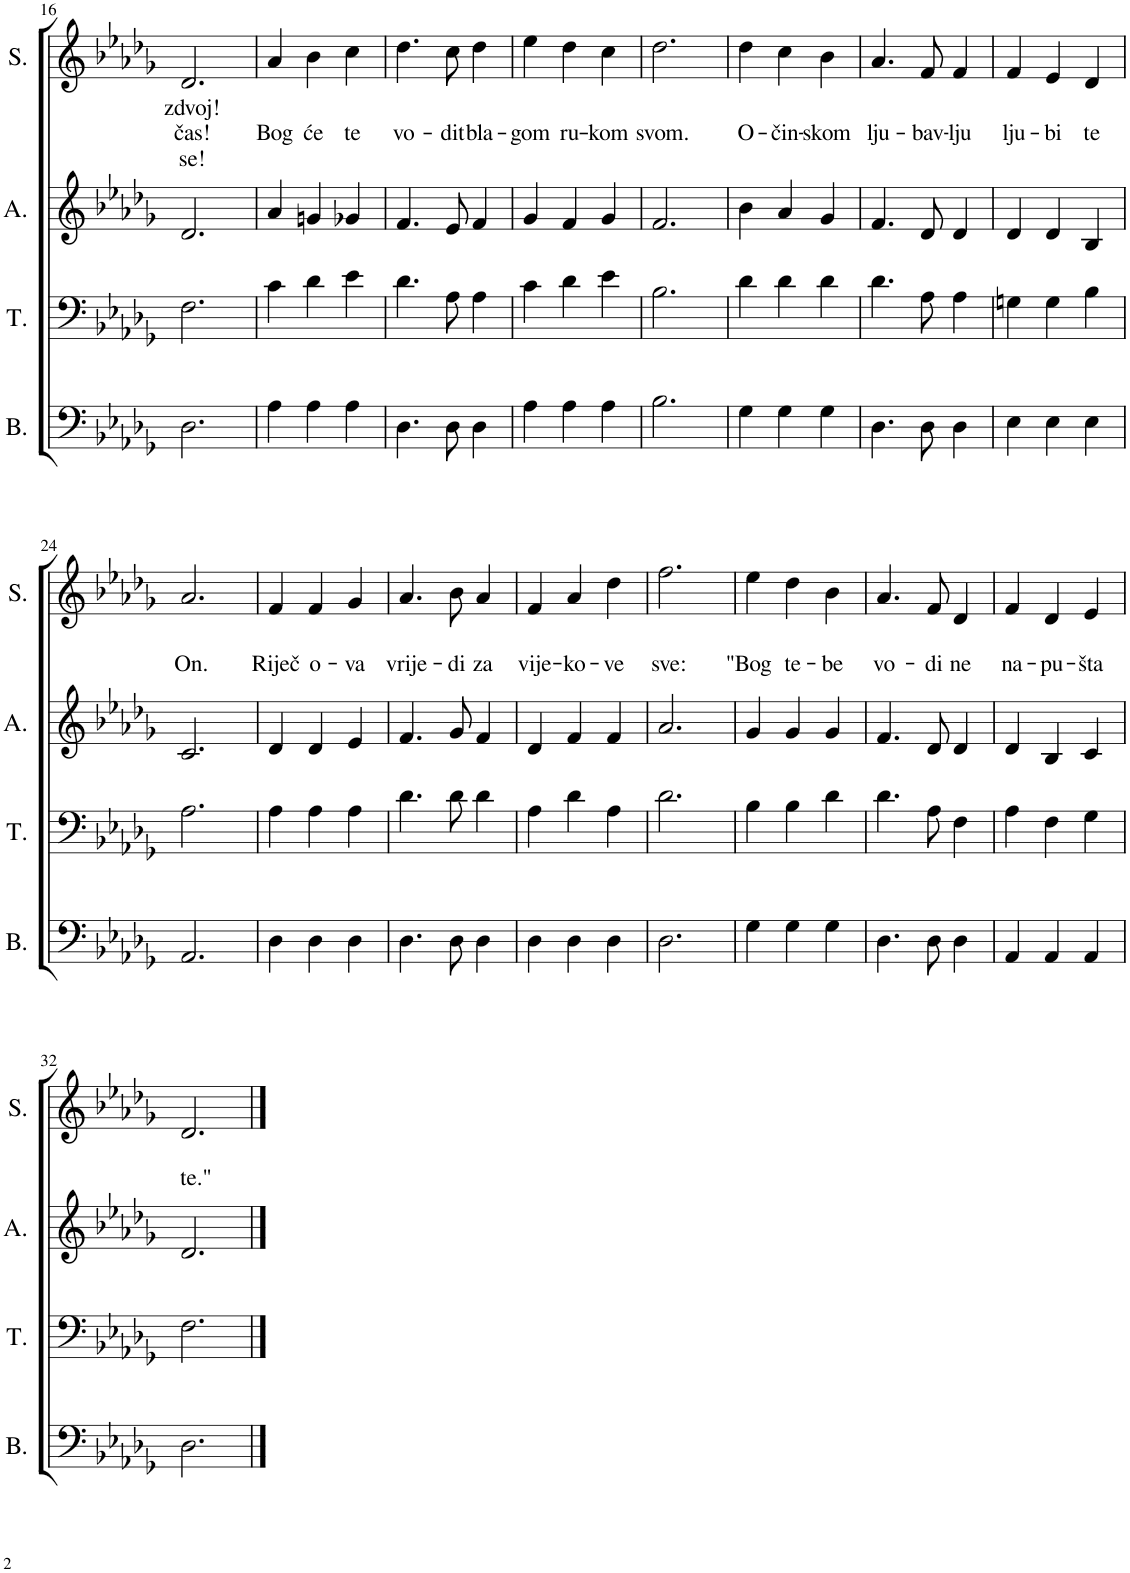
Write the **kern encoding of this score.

**kern	**kern	**kern	**kern	**text	**text	**text
*part4	*part3	*part2	*part1	*part1	*part1	*part1
*staff4	*staff3	*staff2	*staff1	*staff1	*staff1	*staff1
*I"Bass	*I"Tenor	*I"Alto	*I"Soprano	*	*	*
*I'B.	*I'T.	*I'A.	*I'S.	*	*	*
!!LO:PB:g=z
*clefF4	*clefF4	*clefG2	*clefG2	*	*	*
*k[b-e-a-d-g-]	*k[b-e-a-d-g-]	*k[b-e-a-d-g-]	*k[b-e-a-d-g-]	*	*	*
*M3/4	*M3/4	*M3/4	*M3/4	*	*	*
=16	=16	=16	=16	=16	=16	=16
!	!	!	!	!LO:LY:b	!LO:LY:b	!LO:LY:b
2.D-\	2.F\	2.d-/	2.d-/	zdvoj!	čas!	se!
=17	=17	=17	=17	=17	=17	=17
!	!	!	!	!	!LO:LY:b	!
4A-\	4c\	4a-/	4a-/	.	Bog	.
!	!	!	!	!	!LO:LY:b	!
4A-\	4d-\	4gn/	4b-\	.	će	.
!	!	!	!	!	!LO:LY:b	!
4A-\	4e-\	4g-X/	4cc\	.	te	.
=18	=18	=18	=18	=18	=18	=18
!	!	!	!	!	!LO:LY:b	!
4.D-\	4.d-\	4.f/	4.dd-\	.	vo-	.
!	!	!	!	!	!LO:LY:b	!
8D-\	8A-\	8e-/	8cc\	.	-dit	.
!	!	!	!	!	!LO:LY:b	!
4D-\	4A-\	4f/	4dd-\	.	bla-	.
=19	=19	=19	=19	=19	=19	=19
!	!	!	!	!	!LO:LY:b	!
4A-\	4c\	4g-/	4ee-\	.	-gom	.
!	!	!	!	!	!LO:LY:b	!
4A-\	4d-\	4f/	4dd-\	.	ru-	.
!	!	!	!	!	!LO:LY:b	!
4A-\	4e-\	4g-/	4cc\	.	-kom	.
=20	=20	=20	=20	=20	=20	=20
!	!	!	!	!	!LO:LY:b	!
2.B-\	2.B-\	2.f/	2.dd-\	.	svom.	.
=21	=21	=21	=21	=21	=21	=21
!	!	!	!	!	!LO:LY:b	!
4G-\	4d-\	4b-\	4dd-\	.	O-	.
!	!	!	!	!	!LO:LY:b	!
4G-\	4d-\	4a-/	4cc\	.	-čin-	.
!	!	!	!	!	!LO:LY:b	!
4G-\	4d-\	4g-/	4b-\	.	-skom	.
=22	=22	=22	=22	=22	=22	=22
!	!	!	!	!	!LO:LY:b	!
4.D-\	4.d-\	4.f/	4.a-/	.	lju-	.
!	!	!	!	!	!LO:LY:b	!
8D-\	8A-\	8d-/	8f/	.	-bav-	.
!	!	!	!	!	!LO:LY:b	!
4D-\	4A-\	4d-/	4f/	.	-lju	.
=23	=23	=23	=23	=23	=23	=23
!	!	!	!	!	!LO:LY:b	!
4E-\	4Gn\	4d-/	4f/	.	lju-	.
!	!	!	!	!	!LO:LY:b	!
4E-\	4G\	4d-/	4e-/	.	-bi	.
!	!	!	!	!	!LO:LY:b	!
4E-\	4B-\	4B-/	4d-/	.	te	.
!!LO:LB:g=z
=24	=24	=24	=24	=24	=24	=24
!	!	!	!	!	!LO:LY:b	!
2.AA-/	2.A-\	2.c/	2.a-/	.	On.	.
=25	=25	=25	=25	=25	=25	=25
!	!	!	!	!	!LO:LY:b	!
4D-\	4A-\	4d-/	4f/	.	Riječ	.
!	!	!	!	!	!LO:LY:b	!
4D-\	4A-\	4d-/	4f/	.	o-	.
!	!	!	!	!	!LO:LY:b	!
4D-\	4A-\	4e-/	4g-/	.	-va	.
=26	=26	=26	=26	=26	=26	=26
!	!	!	!	!	!LO:LY:b	!
4.D-\	4.d-\	4.f/	4.a-/	.	vrije-	.
!	!	!	!	!	!LO:LY:b	!
8D-\	8d-\	8g-/	8b-\	.	-di	.
!	!	!	!	!	!LO:LY:b	!
4D-\	4d-\	4f/	4a-/	.	za	.
=27	=27	=27	=27	=27	=27	=27
!	!	!	!	!	!LO:LY:b	!
4D-\	4A-\	4d-/	4f/	.	vije-	.
!	!	!	!	!	!LO:LY:b	!
4D-\	4d-\	4f/	4a-/	.	-ko-	.
!	!	!	!	!	!LO:LY:b	!
4D-\	4A-\	4f/	4dd-\	.	-ve	.
=28	=28	=28	=28	=28	=28	=28
!	!	!	!	!	!LO:LY:b	!
2.D-\	2.d-\	2.a-/	2.ff\	.	sve:	.
=29	=29	=29	=29	=29	=29	=29
!	!	!	!	!	!LO:LY:b	!
4G-\	4B-\	4g-/	4ee-\	.	"Bog	.
!	!	!	!	!	!LO:LY:b	!
4G-\	4B-\	4g-/	4dd-\	.	te-	.
!	!	!	!	!	!LO:LY:b	!
4G-\	4d-\	4g-/	4b-\	.	-be	.
=30	=30	=30	=30	=30	=30	=30
!	!	!	!	!	!LO:LY:b	!
4.D-\	4.d-\	4.f/	4.a-/	.	vo-	.
!	!	!	!	!	!LO:LY:b	!
8D-\	8A-\	8d-/	8f/	.	-di	.
!	!	!	!	!	!LO:LY:b	!
4D-\	4F\	4d-/	4d-/	.	ne	.
=31	=31	=31	=31	=31	=31	=31
!	!	!	!	!	!LO:LY:b	!
4AA-/	4A-\	4d-/	4f/	.	na-	.
!	!	!	!	!	!LO:LY:b	!
4AA-/	4F\	4B-/	4d-/	.	-pu-	.
!	!	!	!	!	!LO:LY:b	!
4AA-/	4G-\	4c/	4e-/	.	-šta	.
!!LO:LB:g=z
=32	=32	=32	=32	=32	=32	=32
!	!	!	!	!	!LO:LY:b	!
2.D-\	2.F\	2.d-/	2.d-/	.	te."	.
==	==	==	==	==	==	==
*-	*-	*-	*-	*-	*-	*-
